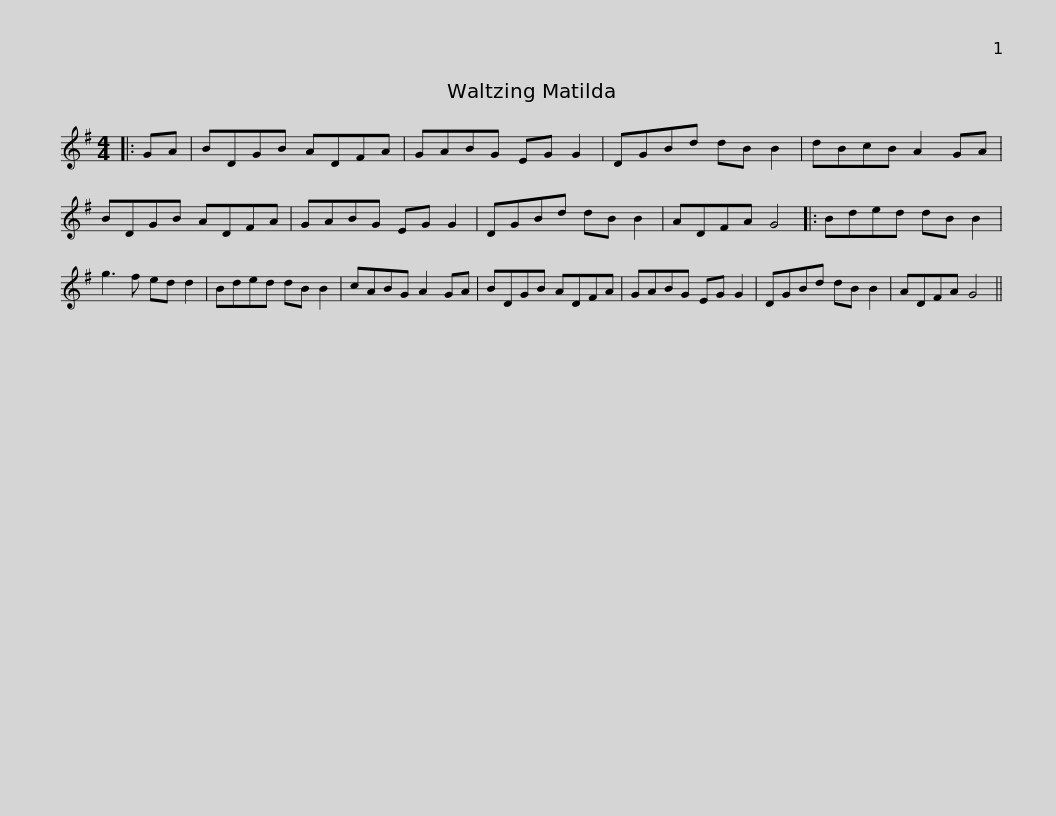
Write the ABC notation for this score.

X:1
L:1/8
M:4/4
I:linebreak $
K:G
V:1 treble
V:1
|: GA | BDGB ADFA | GABG EG G2 | DGBd dB B2 | dBcB A2 GA | %5
 BDGB ADFA |$ GABG EG G2 | DGBd dB B2 | ADFA G4 |: Bded dB B2 | %10
 g3 f ed d2 | Bded dB B2 |$ cABG A2 GA | BDGB ADFA | GABG EG G2 | %15
 DGBd dB B2 | ADFA G4 || %17
